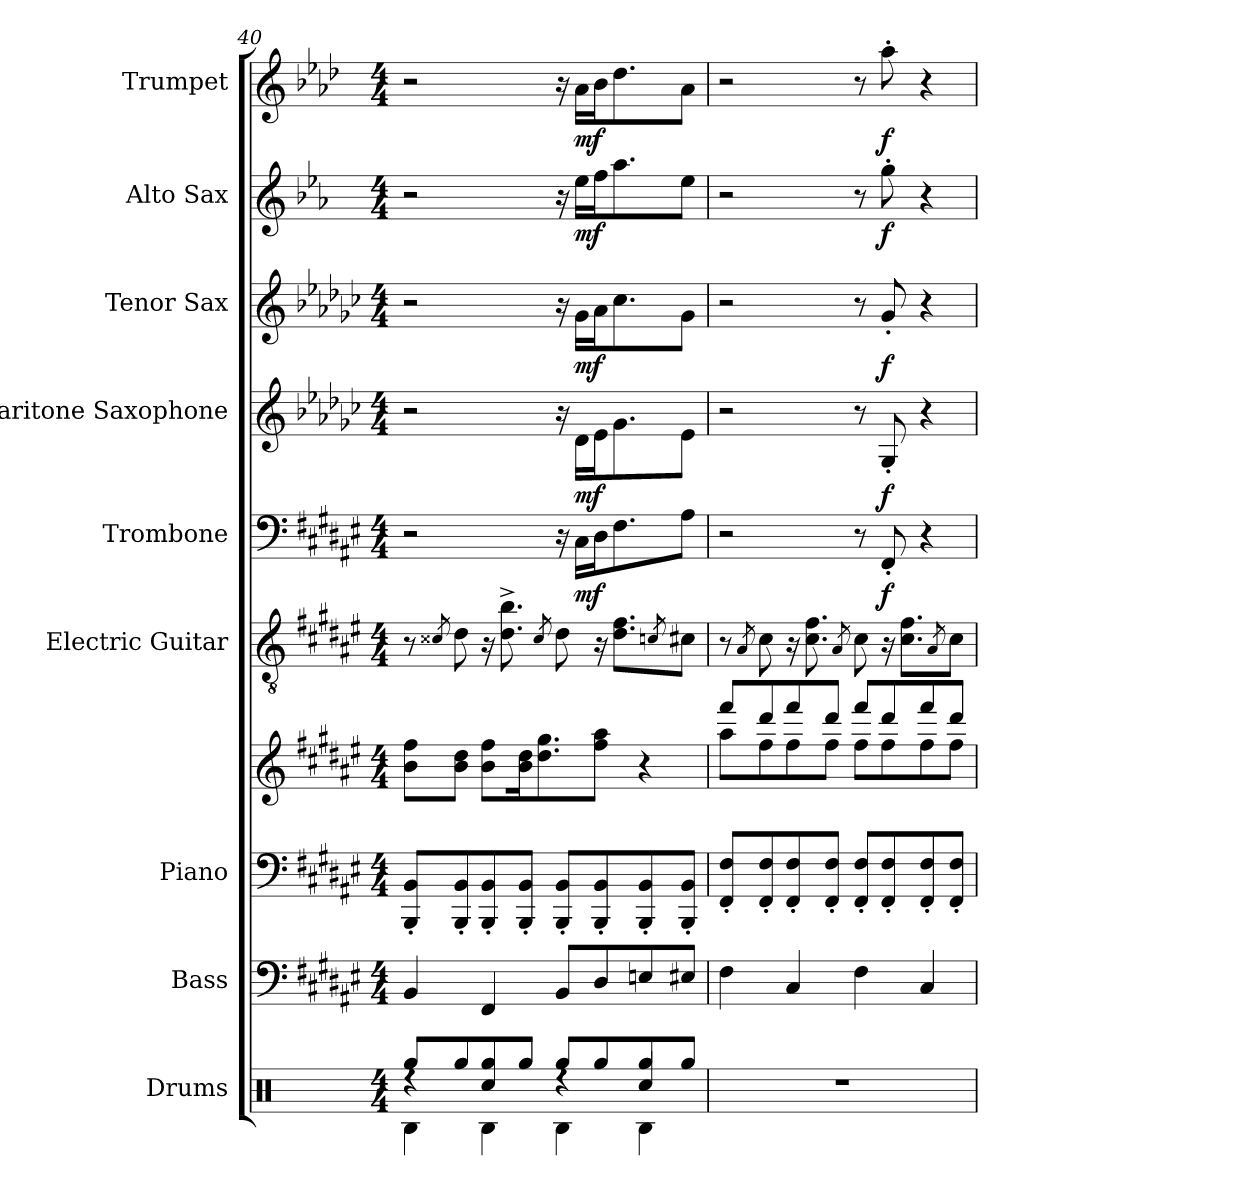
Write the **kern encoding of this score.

**kern	**kern	**kern	**kern	**kern	**kern	**dynam	**kern	**dynam	**kern	**dynam	**kern	**dynam	**kern	**dynam
*part9	*part8	*part7	*part7	*part6	*part5	*part5	*part4	*part4	*part3	*part3	*part2	*part2	*part1	*part1
*staff10	*staff9	*staff8	*staff7	*staff6	*staff5	*staff5	*staff4	*staff4	*staff3	*staff3	*staff2	*staff2	*staff1	*staff1
*I"Drums	*I"Bass	*I"Piano	*	*I"Electric Guitar	*I"Trombone	*	*I"Baritone Saxophone	*	*I"Tenor Sax	*	*I"Alto Sax	*	*I"Trumpet	*
*I'Drums	*I'Bass	*I'Piano	*	*I'El. Guit.	*I'Tbn.	*	*I'Bar. Sax.	*	*I'Tenor	*	*I'Alto	*	*I'Tpt.	*
*clefX	*clefF4	*clefF4	*clefG2	*clefGv2	*clefF4	*	*clefG2	*	*clefG2	*	*clefG2	*	*clefG2	*
*	*ITrd7c12	*	*	*	*	*	*ITrd12c21	*	*ITrd8c14	*	*ITrd5c9	*	*ITrd1c2	*
*k[]	*k[f#c#g#d#a#e#]	*k[f#c#g#d#a#e#]	*k[f#c#g#d#a#e#]	*k[f#c#g#d#a#e#]	*k[f#c#g#d#a#e#]	*	*k[b-e-a-d-g-c-]	*	*k[b-e-a-d-g-c-]	*	*k[b-e-a-d-g-c-]	*	*k[b-e-a-d-g-c-]	*
*M4/4	*M4/4	*M4/4	*M4/4	*M4/4	*M4/4	*	*M4/4	*	*M4/4	*	*M4/4	*	*M4/4	*
=40	=40	=40	=40	=40	=40	=40	=40	=40	=40	=40	=40	=40	=40	=40
*^	*	*	*	*	*	*	*	*	*	*	*	*	*	*
*	*^	*	*	*	*	*	*	*	*	*	*	*	*	*	*
8Rgg/L	4rdd	4RB\	4BBB/	8BBB/' 8BB/'L	8b\ 8ff#\L	8r	2r	.	2r	.	2r	.	2r	.	2r	.
.	.	.	.	.	.	8qc##X/	.	.	.	.	.	.	.	.	.	.
8Rgg/	.	.	.	8BBB/' 8BB/'	8b\ 8dd#\J	8d#\	.	.	.	.	.	.	.	.	.	.
8Rgg/	4Rcc/	4RB\	4FFF#/	8BBB/' 8BB/'	8b\ 8ff#\L	16r	.	.	.	.	.	.	.	.	.	.
.	.	.	.	.	.	8.d#\^ 8.b\^	.	.	.	.	.	.	.	.	.	.
8Rgg/J	.	.	.	8BBB/' 8BB/'J	16b\ 16dd#\K	.	.	.	.	.	.	.	.	.	.	.
.	.	.	.	.	8.dd#\ 8.gg#\	.	.	.	.	.	.	.	.	.	.	.
.	.	.	.	.	.	8qc##/	.	.	.	.	.	.	.	.	.	.
8Rgg/L	4rdd	4RB\	8BBB/L	8BBB/' 8BB/'L	.	8d#\	16r	.	16r	.	16r	.	16r	.	16r	.
!	!	!	!	!	!	!	!	!LO:DY:b	!	!LO:DY:b	!	!LO:DY:b	!	!LO:DY:b	!	!LO:DY:b
.	.	.	.	.	.	.	16C#\LL	mf	16D-\LL	mf	16G-\LL	mf	16g-\LL	mf	16g-\LL	mf
8Rgg/	.	.	8DD#/	8BBB/' 8BB/'	8ff#\ 8aa#\J	16r	16D#\J	.	16E-\J	.	16A-\J	.	16a-\J	.	16a-\J	.
.	.	.	.	.	.	8.d#\ 8.f#\L	8.F#\	.	8.G-\	.	8.c-\	.	8.cc-\	.	8.cc-\	.
8Rgg/	4Rcc/	4RB\	8EEn/	8BBB/' 8BB/'	4r	.	.	.	.	.	.	.	.	.	.	.
.	.	.	.	.	.	8qcn/	.	.	.	.	.	.	.	.	.	.
8Rgg/J	.	.	8EE#X/J	8BBB/' 8BB/'J	.	8c#X\J	8A#\J	.	8E-\J	.	8G-\J	.	8g-\J	.	8g-\J	.
*v	*v	*v	*	*	*	*	*	*	*	*	*	*	*	*	*	*
!!LO:PB:g=z
=41	=41	=41	=41	=41	=41	=41	=41	=41	=41	=41	=41	=41	=41	=41
*	*	*	*^	*	*	*	*	*	*	*	*	*	*	*
1r	4FF#\	8FF#/' 8F#/'L	8fff#/L	8aa#\L	8r	2r	.	2r	.	2r	.	2r	.	2r	.
.	.	.	.	.	8qA#/	.	.	.	.	.	.	.	.	.	.
.	.	8FF#/' 8F#/'	8ddd#/	8ff#\	8c#\	.	.	.	.	.	.	.	.	.	.
.	4CC#/	8FF#/' 8F#/'	8fff#/	8ff#\	16r	.	.	.	.	.	.	.	.	.	.
.	.	.	.	.	8.c#\ 8.f#\	.	.	.	.	.	.	.	.	.	.
.	.	8FF#/' 8F#/'J	8ddd#/J	8ff#\J	.	.	.	.	.	.	.	.	.	.	.
.	.	.	.	.	8qA#/	.	.	.	.	.	.	.	.	.	.
.	4FF#\	8FF#/' 8F#/'L	8fff#/L	8ff#\L	8c#\	8r	.	8r	.	8r	.	8r	.	8r	.
!	!	!	!	!	!	!	!LO:DY:b	!	!LO:DY:b	!	!LO:DY:b	!	!LO:DY:b	!	!LO:DY:b
.	.	8FF#/' 8F#/'	8ddd#/	8ff#\	16r	8FF#'/	f	8GG-'/	f	8G-'/	f	8b-'\	f	8gg-'\	f
.	.	.	.	.	8.c#\ 8.f#\L	.	.	.	.	.	.	.	.	.	.
.	4CC#/	8FF#/' 8F#/'	8fff#/	8ff#\	.	4r	.	4r	.	4r	.	4r	.	4r	.
.	.	.	.	.	8qA#/	.	.	.	.	.	.	.	.	.	.
.	.	8FF#/' 8F#/'J	8ddd#/J	8ff#\J	8c#\J	.	.	.	.	.	.	.	.	.	.
*	*	*	*v	*v	*	*	*	*	*	*	*	*	*	*	*
=	=	=	=	=	=	=	=	=	=	=	=	=	=	=
*-	*-	*-	*-	*-	*-	*-	*-	*-	*-	*-	*-	*-	*-	*-
